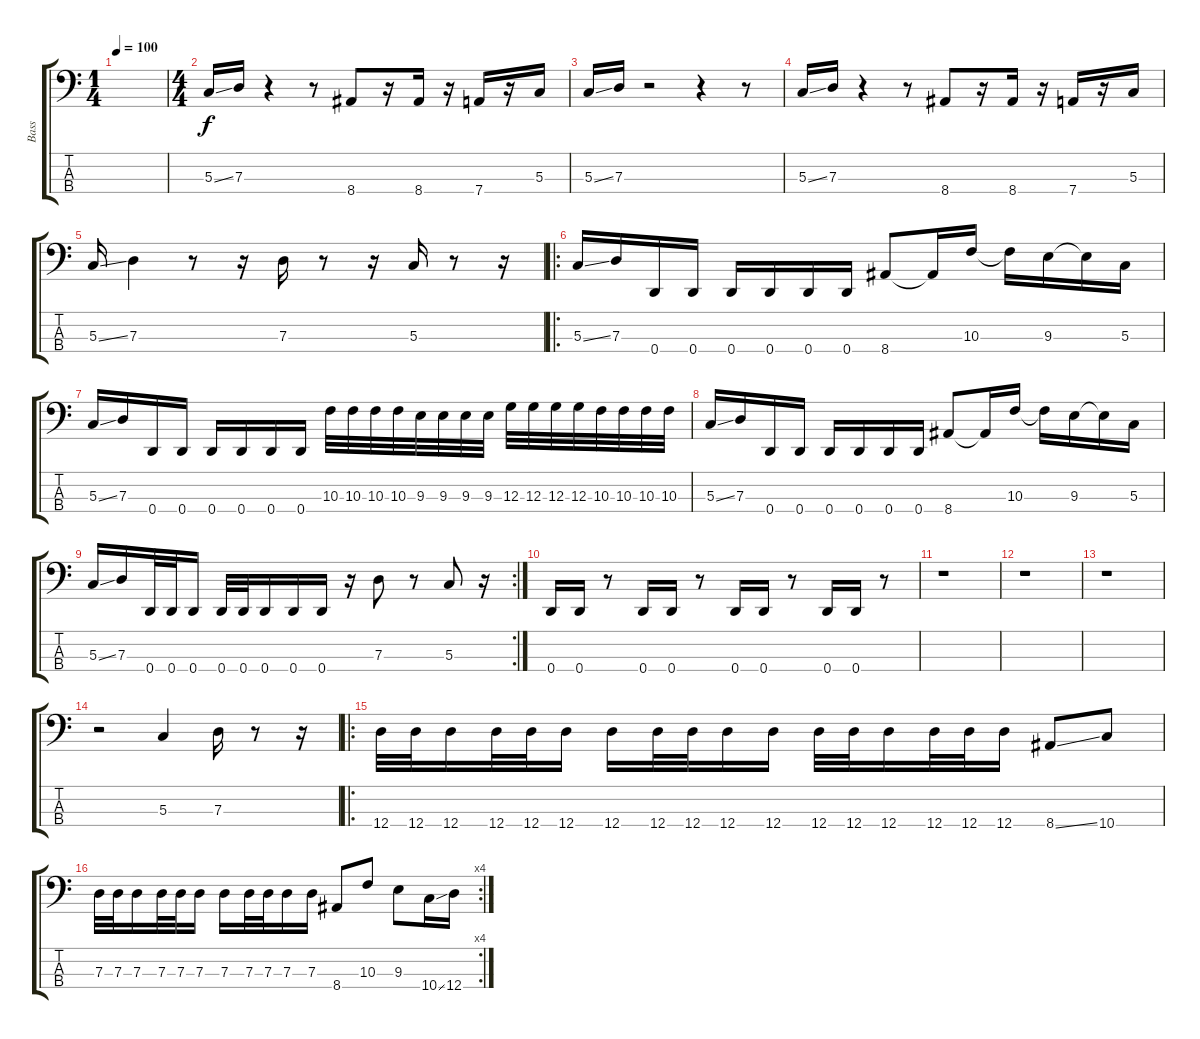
\track ("Bass" "Bass") {instrument electricbasspick}
\staff {score tabs}
\tuning (F2 C2 G1 D1) {hide}
\ts (1 4)
\tempo 100
\clef f4
\ks c
|
\ts (4 4)
5.3{ss}.16 7.3.16 r.4 r.8 8.4.8 r.16 8.4.16 r.16 7.4.16 r.16 5.3.16 |
5.3{ss}.16 7.3.16 r.2 r.4 r.8 |
5.3{ss}.16 7.3.16 r.4 r.8 8.4.8 r.16 8.4.16 r.16 7.4.16 r.16 5.3.16 |
5.3{ss}.16 7.3.4 r.8 r.16 7.3.16 r.8 r.16 5.3.16 r.8 r.16 |
\ro
5.3{ss}.16 7.3.16 0.4.16 0.4.16 0.4.16 0.4.16 0.4.16 0.4.16 8.4.8 8.4{t}.16 10.3.16 10.3{t}.16 9.3.16 9.3{t}.16 5.3.16 |
5.3{ss}.16 7.3.16 0.4.16 0.4.16 0.4.16 0.4.16 0.4.16 0.4.16 10.3.32 10.3.32 10.3.32 10.3.32 9.3.32 9.3.32 9.3.32 9.3.32 12.3.32 12.3.32 12.3.32 12.3.32 10.3.32 10.3.32 10.3.32 10.3.32 |
5.3{ss}.16 7.3.16 0.4.16 0.4.16 0.4.16 0.4.16 0.4.16 0.4.16 8.4.8 8.4{t}.16 10.3.16 10.3{t}.16 9.3.16 9.3{t}.16 5.3.16 |
\rc 2
5.3{ss}.16 7.3.16 0.4.32 0.4.32 0.4.16 0.4.32 0.4.32 0.4.16 0.4.16 0.4.16 r.16 7.3.8 r.8 5.3.8 r.16 |
0.4.16 0.4.16 r.8 0.4.16 0.4.16 r.8 0.4.16 0.4.16 r.8 0.4.16 0.4.16 r.8 |
r.1 |
r.1 |
r.1 |
r.2 5.3.4 7.3.16 r.8 r.16 |
\ro
12.4.32 12.4.32 12.4.16 12.4.32 12.4.32 12.4.16 12.4.16 12.4.32 12.4.32 12.4.16 12.4.16 12.4.32 12.4.32 12.4.16 12.4.32 12.4.32 12.4.16 8.4{ss}.8 10.4.8 |
\rc 4
7.3.32 7.3.32 7.3.16 7.3.32 7.3.32 7.3.16 7.3.16 7.3.32 7.3.32 7.3.16 7.3.16 8.4.8 10.3.8 9.3.8 10.4{ss}.16 12.4.16
